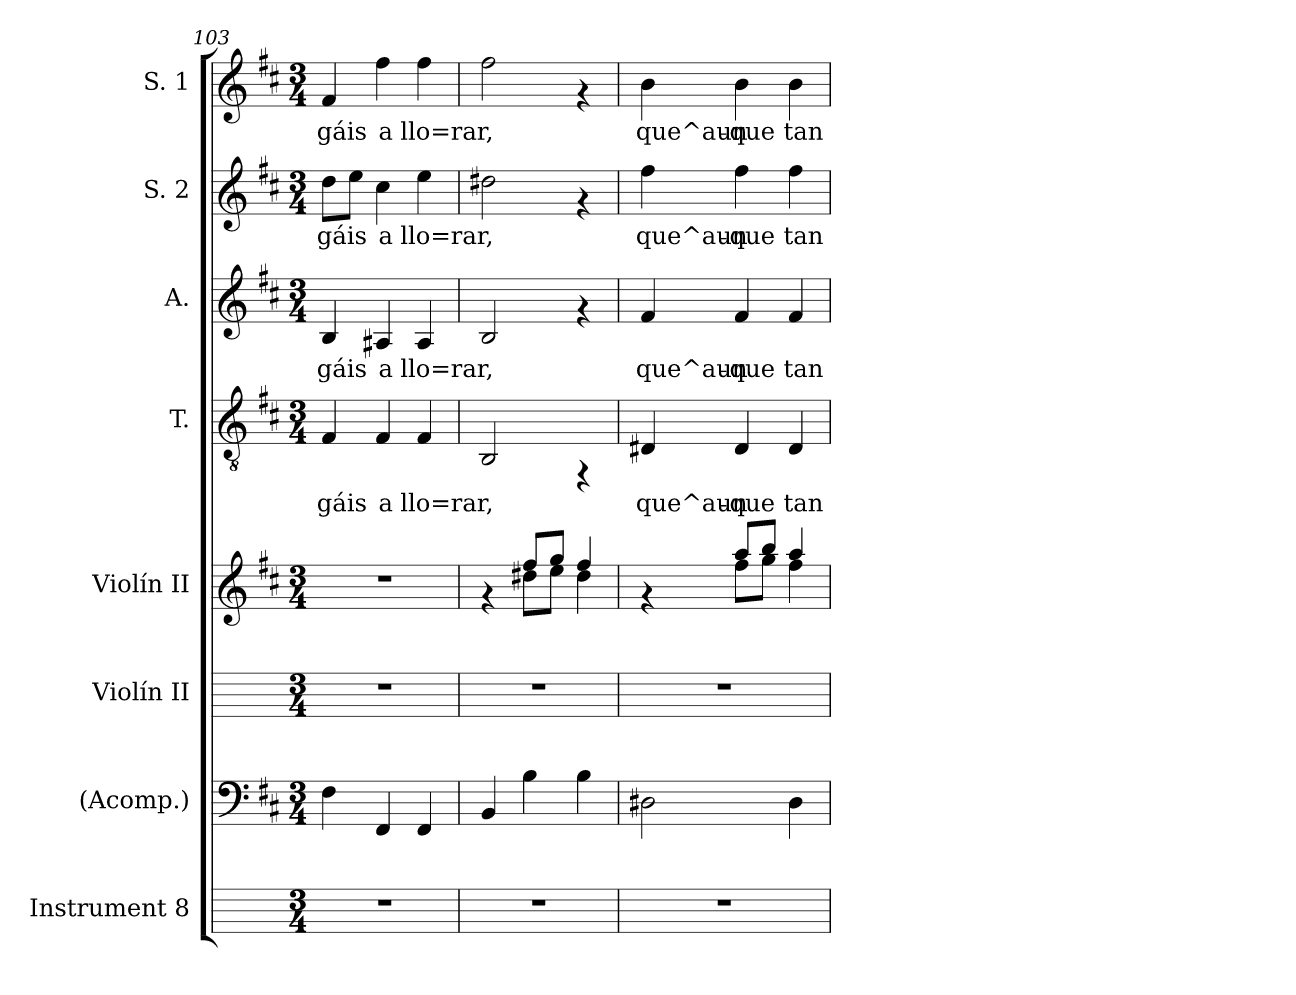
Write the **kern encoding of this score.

**kern	**kern	**kern	**kern	**kern	**text	**kern	**text	**kern	**text	**kern	**text
*part8	*part7	*part6	*part5	*part4	*part4	*part3	*part3	*part2	*part2	*part1	*part1
*staff8	*staff7	*staff6	*staff5	*staff4	*staff4	*staff3	*staff3	*staff2	*staff2	*staff1	*staff1
*I"Instrument 8	*I"(Acomp.)	*I"Violín II	*I"Violín II	*I"T.	*	*I"A.	*	*I"S. 2	*	*I"S. 1	*
*	*	*	*I'Violín I	*I'T.	*	*I'A.	*	*I'S. 2	*	*I'S. 1	*
*	*clefF4	*	*clefG2	*clefGv2	*	*clefG2	*	*clefG2	*	*clefG2	*
*k[]	*k[f#c#]	*k[]	*k[f#c#]	*k[f#c#]	*	*k[f#c#]	*	*k[f#c#]	*	*k[f#c#]	*
*C:	*D:	*C:	*D:	*D:	*	*D:	*	*D:	*	*D:	*
*M3/4	*M3/4	*M3/4	*M3/4	*M3/4	*	*M3/4	*	*M3/4	*	*M3/4	*
=103	=103	=103	=103	=103	=103	=103	=103	=103	=103	=103	=103
!	!	!	!	!	!LO:LY:b:cj	!	!LO:LY:b	!	!LO:LY:b:cj	!	!LO:LY:b:cj
2.r	4F#\	2.r	2.r	4F#/	-gáis	4B/	-gáis	8dd\L	-gáis	4f#/	-gáis
!	!	!	!	!	!	!	!	!	!LO:LY:b:cj	!	!
.	.	.	.	.	.	.	.	8ee\J	.	.	.
!	!	!	!	!	!LO:LY:b:cj	!	!LO:LY:b	!	!LO:LY:b:cj	!	!LO:LY:b:cj
.	4FF#/	.	.	4F#/	a	4A#X/	a	4cc#\	a	4ff#\	a
!	!	!	!	!	!LO:LY:b:cj	!	!LO:LY:b	!	!LO:LY:b:cj	!	!LO:LY:b:cj
.	4FF#/	.	.	4F#/	llo=rar,	4A#/	llo=rar,	4ee\	llo=rar,	4ff#\	llo=rar,
=104	=104	=104	=104	=104	=104	=104	=104	=104	=104	=104	=104
*	*	*	*^	*	*	*	*	*	*	*	*
!	!	!	!	!	!	!LO:LY:b:cj	!	!LO:LY:b	!	!LO:LY:b:cj	!	!LO:LY:b:cj
2.r	4BB/	2.r	4rf	4ryy	2BB/	.	2B/	.	2dd#X\	.	2ff#\	.
.	4B\	.	8ff#/L	8dd#X\L	.	.	.	.	.	.	.	.
.	.	.	8gg/J	8ee\J	.	.	.	.	.	.	.	.
.	4B\	.	4ff#/	4dd#\	4rFF	.	4rf	.	4rf	.	4rf	.
=105	=105	=105	=105	=105	=105	=105	=105	=105	=105	=105	=105	=105
!	!	!	!	!	!	!LO:LY:b:cj	!	!LO:LY:b	!	!LO:LY:b:cj	!	!LO:LY:b:cj
2.r	2D#X\	2.r	4rf	4ryy	4D#X/	que^aun-	4f#/	que^aun-	4ff#\	que^aun-	4b\	que^aun-
!	!	!	!	!	!	!LO:LY:b:cj	!	!LO:LY:b	!	!LO:LY:b:cj	!	!LO:LY:b:cj
.	.	.	8aa/L	8ff#\L	4D#/	-que	4f#/	-que	4ff#\	-que	4b\	-que
.	.	.	8bb/J	8gg\J	.	.	.	.	.	.	.	.
!	!	!	!	!	!	!LO:LY:b:cj	!	!LO:LY:b	!	!LO:LY:b:cj	!	!LO:LY:b:cj
.	4D#\	.	4aa/	4ff#\	4D#/	tan	4f#/	tan	4ff#\	tan	4b\	tan
*	*	*	*v	*v	*	*	*	*	*	*	*	*
=	=	=	=	=	=	=	=	=	=	=	=
*-	*-	*-	*-	*-	*-	*-	*-	*-	*-	*-	*-
